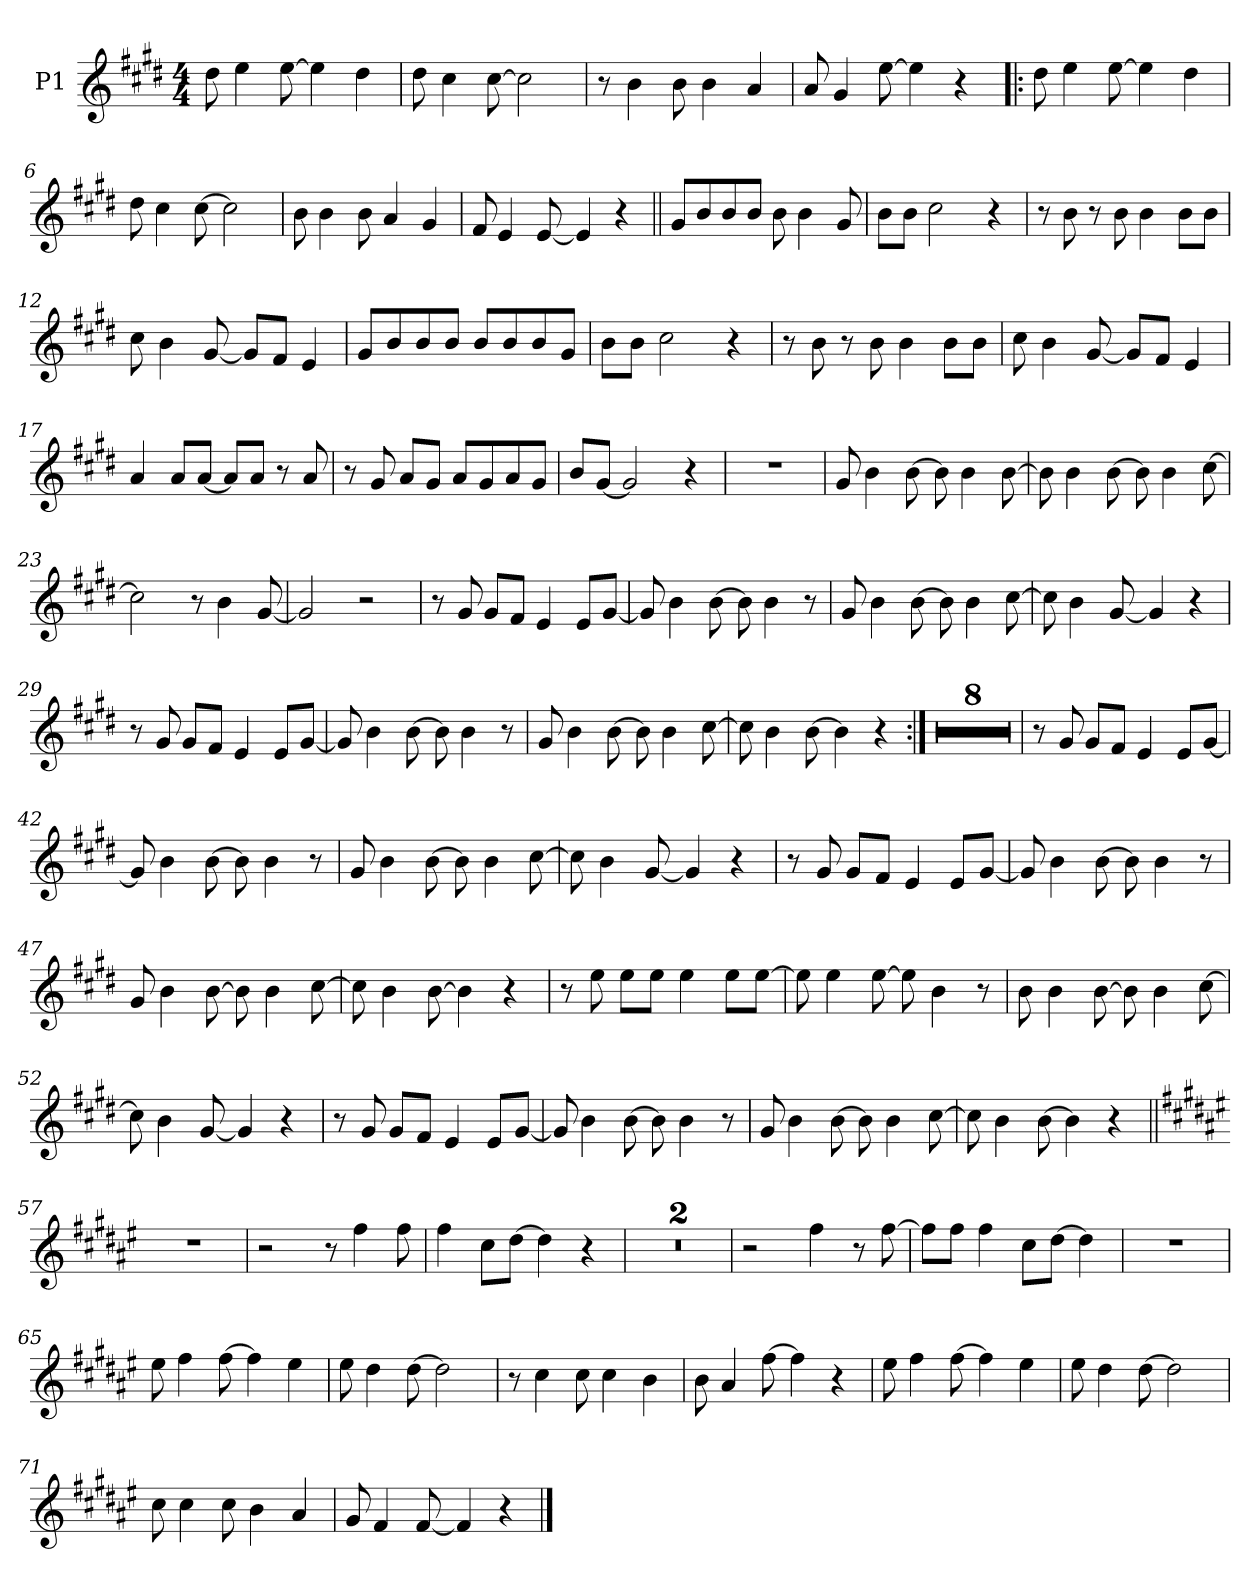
**kern
*part1
*staff1
*I"P1
*clefG2
*k[f#c#g#d#]
*E:
*M4/4
*MM150
=1
8dd#\
4ee\
[>8ee\
4ee\]
4dd#\
=2
8dd#\
4cc#\
[>8cc#\
2cc#\]
=3
8r
4b\
8b\
4b\
4a/
=4
8a/
4g#/
[>8ee\
4ee\]
4r
=5!|:
8dd#\
4ee\
[>8ee\
4ee\]
4dd#\
!!LO:LB:g=z
=6
8dd#\
4cc#\
[>8cc#\
2cc#\]
=7
8b\
4b\
8b\
4a/
4g#/
=8
8f#/
4e/
[<8e/
4e/]
4r
=9||
8g#/L
8b/
8b/
8b/J
8b\
4b\
8g#/
=10
8b\L
8b\J
2cc#\
4r
!!LO:LB:g=z
=11
8r
8b\
8r
8b\
4b\
8b\L
8b\J
=12
8cc#\
4b\
[<8g#/
8g#/L]
8f#/J
4e/
=13
8g#/L
8b/
8b/
8b/J
8b/L
8b/
8b/
8g#/J
=14
8b\L
8b\J
2cc#\
4r
=15
8r
8b\
8r
8b\
4b\
8b\L
8b\J
!!LO:LB:g=z
=16
8cc#\
4b\
[<8g#/
8g#/L]
8f#/J
4e/
=17
4a/
8a/L
[<8a/J
8a/L]
8a/J
8r
8a/
=18
8r
8g#/
8a/L
8g#/J
8a/L
8g#/
8a/
8g#/J
=19
8b/L
[<8g#/J
2g#/]
4r
=20
1r
!!LO:LB:g=z
=21
8g#/
4b\
[>8b\
8b\]
4b\
[>8b\
=22
8b\]
4b\
[>8b\
8b\]
4b\
[>8cc#\
=23
2cc#\]
8r
4b\
[<8g#/
=24
2g#/]
2r
=25
8r
8g#/
8g#/L
8f#/J
4e/
8e/L
[<8g#/J
!!LO:LB:g=z
=26
8g#/]
4b\
[>8b\
8b\]
4b\
8r
=27
8g#/
4b\
[>8b\
8b\]
4b\
[>8cc#\
=28
8cc#\]
4b\
[<8g#/
4g#/]
4r
=29
8r
8g#/
8g#/L
8f#/J
4e/
8e/L
[<8g#/J
=30
8g#/]
4b\
[>8b\
8b\]
4b\
8r
!!LO:LB:g=z
=31
8g#/
4b\
[>8b\
8b\]
4b\
[>8cc#\
=32
8cc#\]
4b\
[>8b\
4b\]
4r
=33:|!
1r
=34
1r
=35
1r
=36
1r
=37
1r
=38
1r
!!LO:LB:g=z
=39
1r
=40
1r
=41
8r
8g#/
8g#/L
8f#/J
4e/
8e/L
[<8g#/J
=42
8g#/]
4b\
[>8b\
8b\]
4b\
8r
=43
8g#/
4b\
[>8b\
8b\]
4b\
[>8cc#\
=44
8cc#\]
4b\
[<8g#/
4g#/]
4r
!!LO:LB:g=z
=45
8r
8g#/
8g#/L
8f#/J
4e/
8e/L
[<8g#/J
=46
8g#/]
4b\
[>8b\
8b\]
4b\
8r
=47
8g#/
4b\
[>8b\
8b\]
4b\
[>8cc#\
=48
8cc#\]
4b\
[>8b\
4b\]
4r
=49
8r
8ee\
8ee\L
8ee\J
4ee\
8ee\L
[>8ee\J
!!LO:LB:g=z
=50
8ee\]
4ee\
[>8ee\
8ee\]
4b\
8r
=51
8b\
4b\
[>8b\
8b\]
4b\
[>8cc#\
=52
8cc#\]
4b\
[<8g#/
4g#/]
4r
=53
8r
8g#/
8g#/L
8f#/J
4e/
8e/L
[<8g#/J
=54
8g#/]
4b\
[>8b\
8b\]
4b\
8r
!!LO:PB:g=z
=55
8g#/
4b\
[>8b\
8b\]
4b\
[>8cc#\
=56
8cc#\]
4b\
[>8b\
4b\]
4r
=57||
*k[f#c#g#d#a#e#]
*F#:
1r
=58
2r
8r
4ff#\
8ff#\
=59
4ff#\
8cc#\L
[>8dd#\J
4dd#\]
4r
=60
1r
!!LO:LB:g=z
=61
1r
=62
2r
4ff#\
8r
[>8ff#\
=63
8ff#\L]
8ff#\J
4ff#\
8cc#\L
[>8dd#\J
4dd#\]
=64
1r
=65
8ee#\
4ff#\
[>8ff#\
4ff#\]
4ee#\
=66
8ee#\
4dd#\
[>8dd#\
2dd#\]
!!LO:LB:g=z
=67
8r
4cc#\
8cc#\
4cc#\
4b\
=68
8b\
4a#/
[>8ff#\
4ff#\]
4r
=69
8ee#\
4ff#\
[>8ff#\
4ff#\]
4ee#\
!!LO:LB:g=z
=70
8ee#\
4dd#\
[>8dd#\
2dd#\]
=71
8cc#\
4cc#\
8cc#\
4b\
4a#/
=72
8g#/
4f#/
[<8f#/
4f#/]
4r
==
*-
